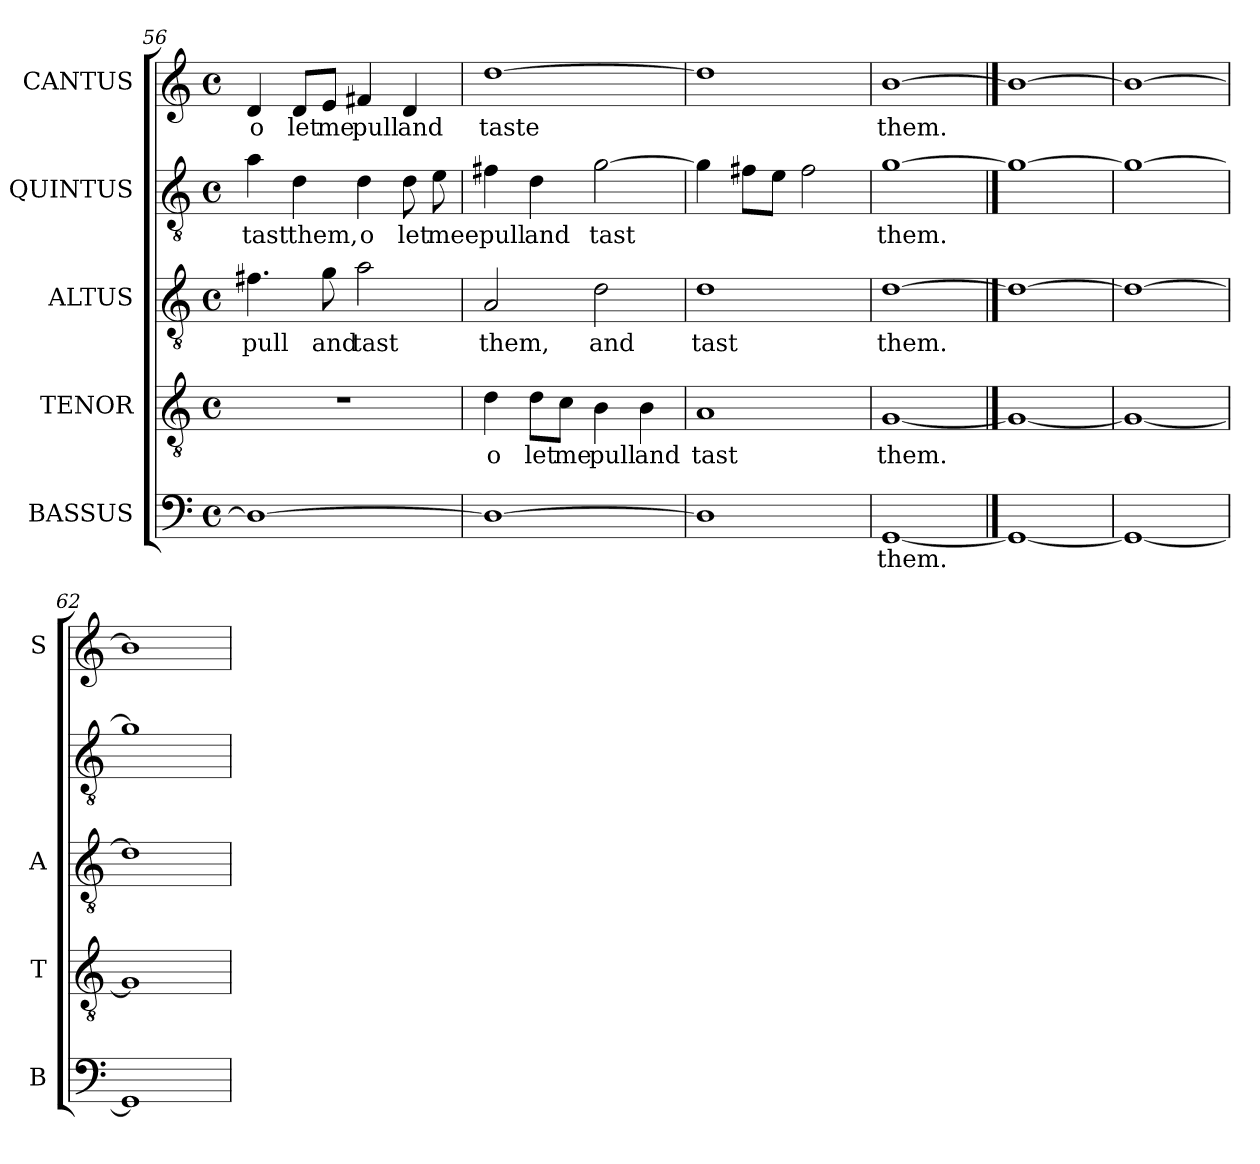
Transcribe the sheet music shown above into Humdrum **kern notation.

**kern	**text	**kern	**text	**kern	**text	**kern	**text	**kern	**text
*part5	*part5	*part4	*part4	*part3	*part3	*part2	*part2	*part1	*part1
*staff5	*staff5	*staff4	*staff4	*staff3	*staff3	*staff2	*staff2	*staff1	*staff1
*I"BASSUS	*	*I"TENOR	*	*I"ALTUS	*	*I"QUINTUS	*	*I"CANTUS	*
*I'B	*	*I'T	*	*I'A	*	*	*	*I'S	*
*clefF4	*	*clefGv2	*	*clefGv2	*	*clefGv2	*	*clefG2	*
*	*	*ITrd7c12	*	*ITrd7c12	*	*ITrd7c12	*	*	*
*k[]	*	*k[]	*	*k[]	*	*k[]	*	*k[]	*
*C:	*	*C:	*	*C:	*	*C:	*	*C:	*
*M4/4	*	*M4/4	*	*M4/4	*	*M4/4	*	*M4/4	*
*met(c)	*	*met(c)	*	*met(c)	*	*met(c)	*	*met(c)	*
=56	=56	=56	=56	=56	=56	=56	=56	=56	=56
!	!	!	!	!	!LO:LY:b:color=#000000	!	!	!	!
!	!	!	!	!	!	!	!LO:LY:b:color=#000000	!	!
!	!	!	!	!	!	!	!	!	!LO:LY:b:color=#000000
1Di_>	.	1r	.	4.F#Xi\	pull	4Ai\	tast	4di/	o
!	!	!	!	!	!	!	!LO:LY:b:color=#000000	!	!
!	!	!	!	!	!	!	!	!	!LO:LY:b:color=#000000
.	.	.	.	.	.	4Di\	them,	8di/L	let
!	!	!	!	!	!LO:LY:b:color=#000000	!	!	!	!
!	!	!	!	!	!	!	!	!	!LO:LY:b:color=#000000
.	.	.	.	8Gi\	and	.	.	8ei/J	me
!	!	!	!	!	!LO:LY:b:color=#000000	!	!	!	!
!	!	!	!	!	!	!	!LO:LY:b:color=#000000	!	!
!	!	!	!	!	!	!	!	!	!LO:LY:b:color=#000000
.	.	.	.	2Ai\	tast	4Di\	o	4f#Xi/	pull
!	!	!	!	!	!	!	!LO:LY:b:color=#000000	!	!
!	!	!	!	!	!	!	!	!	!LO:LY:b:color=#000000
.	.	.	.	.	.	8Di\	let	4di/	and
!	!	!	!	!	!	!	!LO:LY:b:color=#000000	!	!
.	.	.	.	.	.	8Ei\	mee	.	.
=57	=57	=57	=57	=57	=57	=57	=57	=57	=57
!	!	!	!LO:LY:b:color=#000000	!	!	!	!	!	!
!	!	!	!	!	!LO:LY:b:color=#000000	!	!	!	!
!	!	!	!	!	!	!	!LO:LY:b:color=#000000	!	!
!	!	!	!	!	!	!	!	!	!LO:LY:b:color=#000000
1Di_>	.	4Di\	o	2AAi/	them,	4F#Xi\	pull	[>1ddi	taste
!	!	!	!LO:LY:b:color=#000000	!	!	!	!	!	!
!	!	!	!	!	!	!	!LO:LY:b:color=#000000	!	!
.	.	8Di\L	let	.	.	4Di\	and	.	.
!	!	!	!LO:LY:b:color=#000000	!	!	!	!	!	!
.	.	8Ci\J	me	.	.	.	.	.	.
!	!	!	!LO:LY:b:color=#000000	!	!	!	!	!	!
!	!	!	!	!	!LO:LY:b:color=#000000	!	!	!	!
!	!	!	!	!	!	!	!LO:LY:b:color=#000000	!	!
.	.	4BBi\	pull	2Di\	and	[>2Gi\	tast	.	.
!	!	!	!LO:LY:b:color=#000000	!	!	!	!	!	!
.	.	4BBi\	and	.	.	.	.	.	.
=58	=58	=58	=58	=58	=58	=58	=58	=58	=58
!	!	!	!LO:LY:b:color=#000000	!	!	!	!	!	!
!	!	!	!	!	!LO:LY:b:color=#000000	!	!	!	!
1Di]	.	1AAi	tast	1Di	tast	4Gi\]	.	1ddi]	.
.	.	.	.	.	.	8F#Xi\L	.	.	.
.	.	.	.	.	.	8Ei\J	.	.	.
.	.	.	.	.	.	2F#i\	.	.	.
=59	=59	=59	=59	=59	=59	=59	=59	=59	=59
!	!LO:LY:b:color=#000000	!	!	!	!	!	!	!	!
!	!	!	!LO:LY:b:color=#000000	!	!	!	!	!	!
!	!	!	!	!	!LO:LY:b:color=#000000	!	!	!	!
!	!	!	!	!	!	!	!LO:LY:b:color=#000000	!	!
!	!	!	!	!	!	!	!	!	!LO:LY:b:color=#000000
[1GGi	them.	[1GGi	them.	[1Di	them.	[1Gi	them.	[1bi	them.
==60	==60	==60	==60	==60	==60	==60	==60	==60	==60
1GGi_	.	1GGi_	.	1Di_	.	1Gi_	.	1bi_	.
=61	=61	=61	=61	=61	=61	=61	=61	=61	=61
1GGi_	.	1GGi_	.	1Di_	.	1Gi_	.	1bi_	.
=62	=62	=62	=62	=62	=62	=62	=62	=62	=62
1GGi]	.	1GGi]	.	1Di]	.	1Gi]	.	1bi]	.
=	=	=	=	=	=	=	=	=	=
*-	*-	*-	*-	*-	*-	*-	*-	*-	*-
